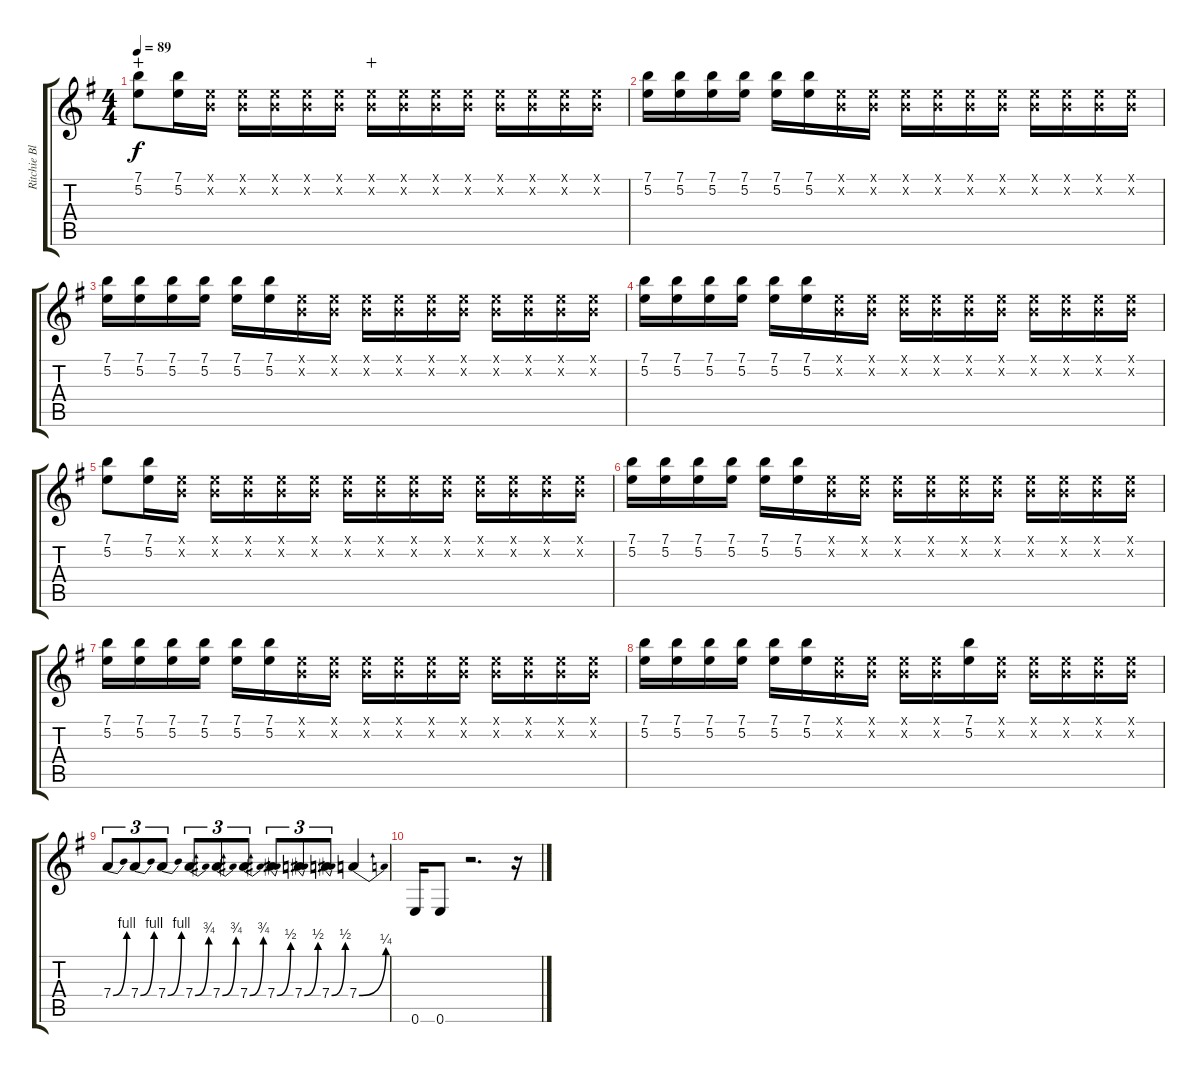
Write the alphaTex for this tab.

\track ("Ritchie Blackmore" "Ritchie Bl") {instrument overdrivenguitar}
\staff {score tabs}
\tuning (E4 B3 G3 D3 A2 E2) {hide}
\ts (4 4)
\tempo 89
\clef g2
\ks eminor
(7.1 5.2).8{dy f volume 16 wahc} (7.1 5.2).16 (0.1{x} 0.2{x}).16 (0.1{x} 0.2{x}).16 (0.1{x} 0.2{x}).16 (0.1{x} 0.2{x}).16 (0.1{x} 0.2{x}).16 (0.1{x} 0.2{x}).16{wahc} (0.1{x} 0.2{x}).16 (0.1{x} 0.2{x}).16 (0.1{x} 0.2{x}).16 (0.1{x} 0.2{x}).16 (0.1{x} 0.2{x}).16 (0.1{x} 0.2{x}).16 (0.1{x} 0.2{x}).16 |
(7.1 5.2).16 (7.1 5.2).16 (7.1 5.2).16 (7.1 5.2).16 (7.1 5.2).16 (7.1 5.2).16 (0.1{x} 0.2{x}).16 (0.1{x} 0.2{x}).16 (0.1{x} 0.2{x}).16 (0.1{x} 0.2{x}).16 (0.1{x} 0.2{x}).16 (0.1{x} 0.2{x}).16 (0.1{x} 0.2{x}).16 (0.1{x} 0.2{x}).16 (0.1{x} 0.2{x}).16 (0.1{x} 0.2{x}).16 |
(7.1 5.2).16 (7.1 5.2).16 (7.1 5.2).16 (7.1 5.2).16 (7.1 5.2).16 (7.1 5.2).16 (0.1{x} 0.2{x}).16 (0.1{x} 0.2{x}).16 (0.1{x} 0.2{x}).16 (0.1{x} 0.2{x}).16 (0.1{x} 0.2{x}).16 (0.1{x} 0.2{x}).16 (0.1{x} 0.2{x}).16 (0.1{x} 0.2{x}).16 (0.1{x} 0.2{x}).16 (0.1{x} 0.2{x}).16 |
(7.1 5.2).16 (7.1 5.2).16 (7.1 5.2).16 (7.1 5.2).16 (7.1 5.2).16 (7.1 5.2).16 (0.1{x} 0.2{x}).16 (0.1{x} 0.2{x}).16 (0.1{x} 0.2{x}).16 (0.1{x} 0.2{x}).16 (0.1{x} 0.2{x}).16 (0.1{x} 0.2{x}).16 (0.1{x} 0.2{x}).16 (0.1{x} 0.2{x}).16 (0.1{x} 0.2{x}).16 (0.1{x} 0.2{x}).16 |
(7.1 5.2).8{volume 16} (7.1 5.2).16 (0.1{x} 0.2{x}).16 (0.1{x} 0.2{x}).16 (0.1{x} 0.2{x}).16 (0.1{x} 0.2{x}).16 (0.1{x} 0.2{x}).16 (0.1{x} 0.2{x}).16 (0.1{x} 0.2{x}).16 (0.1{x} 0.2{x}).16 (0.1{x} 0.2{x}).16 (0.1{x} 0.2{x}).16 (0.1{x} 0.2{x}).16 (0.1{x} 0.2{x}).16 (0.1{x} 0.2{x}).16 |
(7.1 5.2).16 (7.1 5.2).16 (7.1 5.2).16 (7.1 5.2).16 (7.1 5.2).16 (7.1 5.2).16 (0.1{x} 0.2{x}).16 (0.1{x} 0.2{x}).16 (0.1{x} 0.2{x}).16 (0.1{x} 0.2{x}).16 (0.1{x} 0.2{x}).16 (0.1{x} 0.2{x}).16 (0.1{x} 0.2{x}).16 (0.1{x} 0.2{x}).16 (0.1{x} 0.2{x}).16 (0.1{x} 0.2{x}).16 |
(7.1 5.2).16 (7.1 5.2).16 (7.1 5.2).16 (7.1 5.2).16 (7.1 5.2).16 (7.1 5.2).16 (0.1{x} 0.2{x}).16 (0.1{x} 0.2{x}).16 (0.1{x} 0.2{x}).16 (0.1{x} 0.2{x}).16 (0.1{x} 0.2{x}).16 (0.1{x} 0.2{x}).16 (0.1{x} 0.2{x}).16 (0.1{x} 0.2{x}).16 (0.1{x} 0.2{x}).16 (0.1{x} 0.2{x}).16 |
(7.1 5.2).16 (7.1 5.2).16 (7.1 5.2).16 (7.1 5.2).16 (7.1 5.2).16 (7.1 5.2).16 (0.1{x} 0.2{x}).16 (0.1{x} 0.2{x}).16 (0.1{x} 0.2{x}).16 (0.1{x} 0.2{x}).16 (7.1 5.2).16 (0.1{x} 0.2{x}).16 (0.1{x} 0.2{x}).16 (0.1{x} 0.2{x}).16 (0.1{x} 0.2{x}).16 (0.1{x} 0.2{x}).16 |
7.4{be (bend 0 0 60 4)}.8{tu (3 2)} 7.4{be (bend 0 0 60 4)}.8{tu (3 2)} 7.4{be (bend 0 0 60 4)}.8{tu (3 2)} 7.4{be (bend 0 0 60 3)}.8{tu (3 2)} 7.4{be (bend 0 0 60 3)}.8{tu (3 2)} 7.4{be (bend 0 0 60 3)}.8{tu (3 2)} 7.4{be (bend 0 0 60 2)}.8{tu (3 2)} 7.4{be (bend 0 0 60 2)}.8{tu (3 2)} 7.4{be (bend 0 0 60 2)}.8{tu (3 2)} 7.4{be (bend 0 0 60 1)}.4 |
0.6.16 0.6.8 r.2{d} r.16
